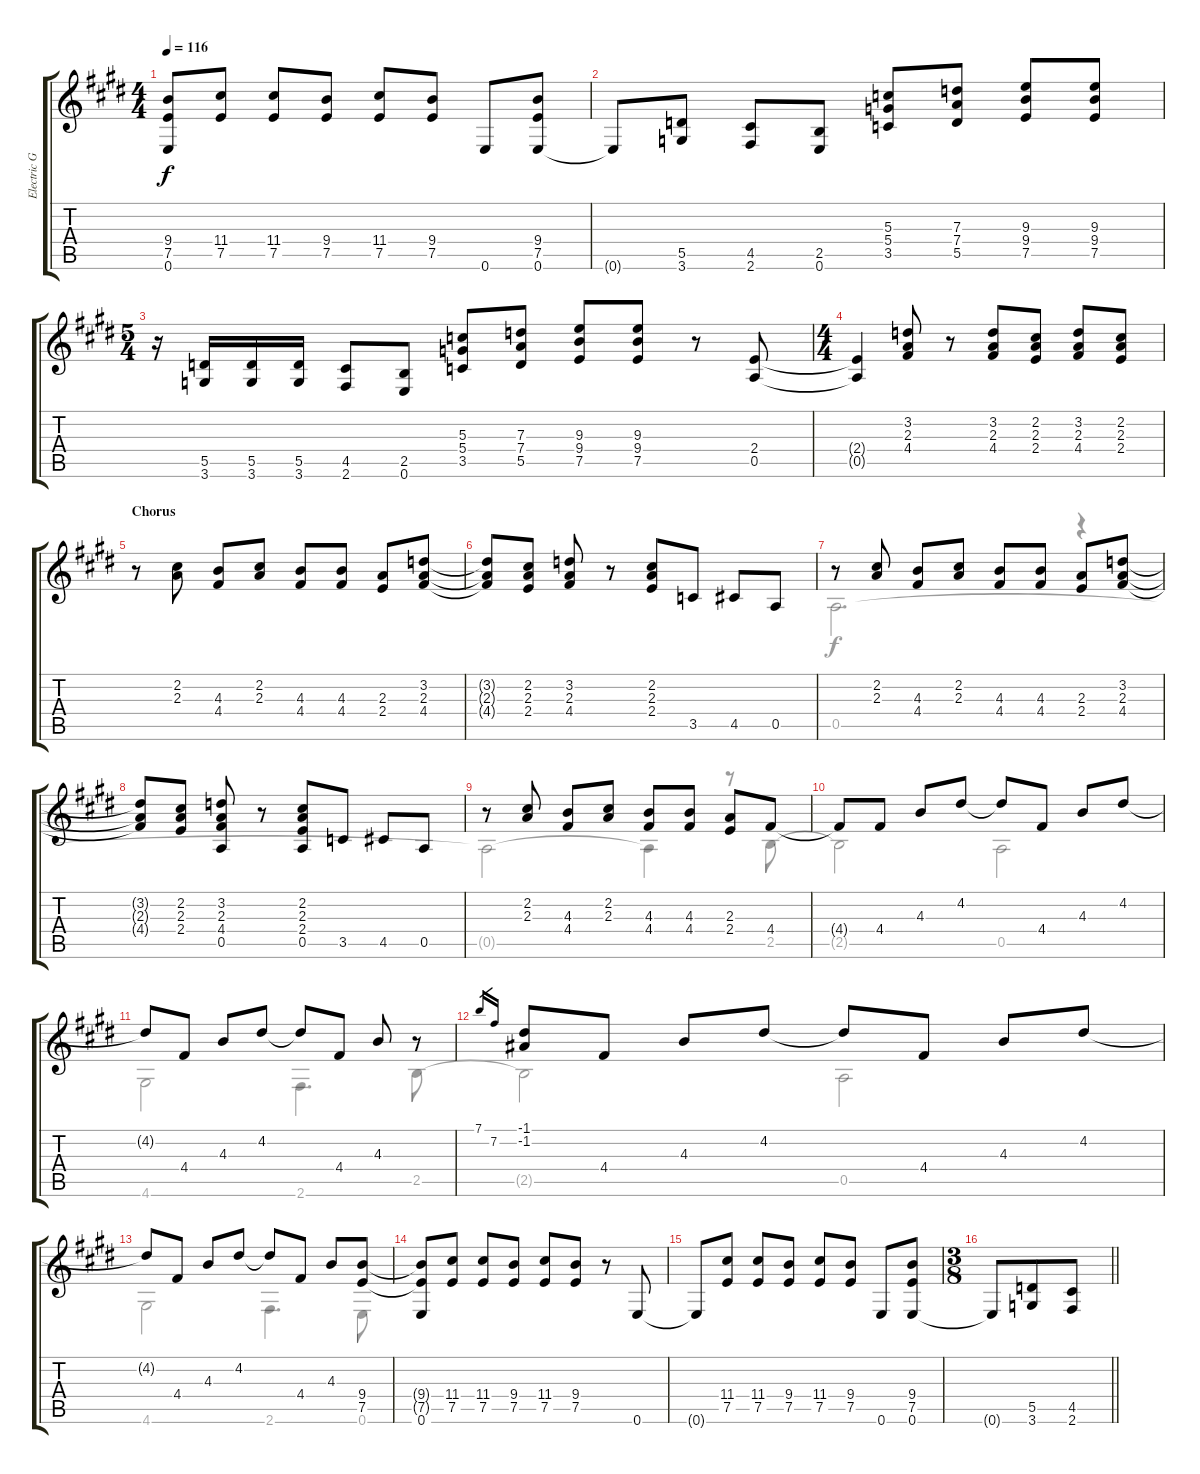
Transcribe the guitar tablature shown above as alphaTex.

\track ("Electric Guitar 6" "Electric G") {instrument distortionguitar}
\staff {score tabs}
\tuning (E4 B3 G3 D3 A2 E2) {hide}
\voice
\ts (4 4)
\tempo 116
\clef g2
\ks c#minor
(9.4{t} 7.5{t} 0.6{t}).8{dy f} (11.4 7.5).8 (11.4 7.5).8 (9.4 7.5).8 (11.4 7.5).8 (9.4 7.5).8 0.6.8 (9.4 7.5 0.6).8 |
0.6{t}.8 (5.5 3.6).8 (4.5 2.6).8 (2.5 0.6).8 (5.3 5.4 3.5).8 (7.3 7.4 5.5).8 (9.3 9.4 7.5).8 (9.3 9.4 7.5).8 |
\ts (5 4)
\ks e
r.16 (5.5 3.6).16 (5.5 3.6).16 (5.5 3.6).16 (4.5 2.6).8 (2.5 0.6).8 (5.3 5.4 3.5).8 (7.3 7.4 5.5).8 (9.3 9.4 7.5).8 (9.3 9.4 7.5).8 r.8 (2.4 0.5).8 |
\ts (4 4)
\ks c#minor
(2.4{t} 0.5{t}).4 (3.2 2.3 4.4).8 r.8 (3.2 2.3 4.4).8 (2.2 2.3 2.4).8 (3.2 2.3 4.4).8 (2.2 2.3 2.4).8 |
\section ("" "Chorus")
r.8 (2.2 2.3).8 (4.3 4.4).8 (2.2 2.3).8 (4.3 4.4).8 (4.3 4.4).8 (2.3 2.4).8 (3.2 2.3 4.4).8 |
\ks e
(3.2{t} 2.3{t} 4.4{t}).8 (2.2 2.3 2.4).8 (3.2 2.3 4.4).8 r.8 (2.2 2.3 2.4).8 3.5.8 4.5.8 0.5.8 |
\ks c#minor
r.8 (2.2 2.3).8 (4.3 4.4).8 (2.2 2.3).8 (4.3 4.4).8 (4.3 4.4).8 (2.3 2.4).8 (3.2 2.3 4.4).8 |
(3.2{t} 2.3{t} 4.4{t}).8 (2.2 2.3 2.4).8 (3.2 2.3 4.4 0.5).8 r.8 (2.2 2.3 2.4 0.5).8 3.5.8 4.5.8 0.5.8 |
\ks e
r.8 (2.2 2.3).8 (4.3 4.4).8 (2.2 2.3).8 (4.3 4.4).8 (4.3 4.4).8 (2.3 2.4).8 4.4.8 |
\ks c#minor
4.4{t}.8 4.4.8 4.3.8 4.2.8 4.2{t}.8 4.4.8 4.3.8 4.2.8 |
4.2{t}.8 4.4.8 4.3.8 4.2.8 4.2{t}.8 4.4.8 4.3.8 r.8 |
\ks e
7.1.16{gr} 7.2.16{gr} (-1.1 -1.2).8 4.4.8 4.3.8 4.2.8 4.2{t}.8 4.4.8 4.3.8 4.2.8 |
\ks c#minor
4.2{t}.8 4.4.8 4.3.8 4.2.8 4.2{t}.8 4.4.8 4.3.8 (9.4 7.5).8 |
\ks e
(9.4{t} 7.5{t} 0.6).8 (11.4 7.5).8 (11.4 7.5).8 (9.4 7.5).8 (11.4 7.5).8 (9.4 7.5).8 r.8 0.6.8 |
\ks c#minor
0.6{t}.8 (11.4 7.5).8 (11.4 7.5).8 (9.4 7.5).8 (11.4 7.5).8 (9.4 7.5).8 0.6.8 (9.4 7.5 0.6).8 |
\ts (3 8)
\barLineRight lightlight
0.6{t}.8 (5.5 3.6).8 (4.5 2.6).8
\voice
\clef g2
\ottava regular
\simile none
\ks c#minor
|
|
\ks e
|
\ks c#minor
|
|
\ks e
|
\ks c#minor
0.5.2{d} r.4 |
|
\ks e
0.5{t}.2 0.5{t}.4 r.8 2.5.8 |
\ks c#minor
2.5{t}.2 0.5.2 |
4.6.2 2.6.4{d} 2.5.8 |
\ks e
2.5{t}.2 0.5.2 |
\ks c#minor
4.6.2 2.6.4{d} 0.6.8 |
\ks e
|
\ks c#minor
|
\barLineRight lightlight
